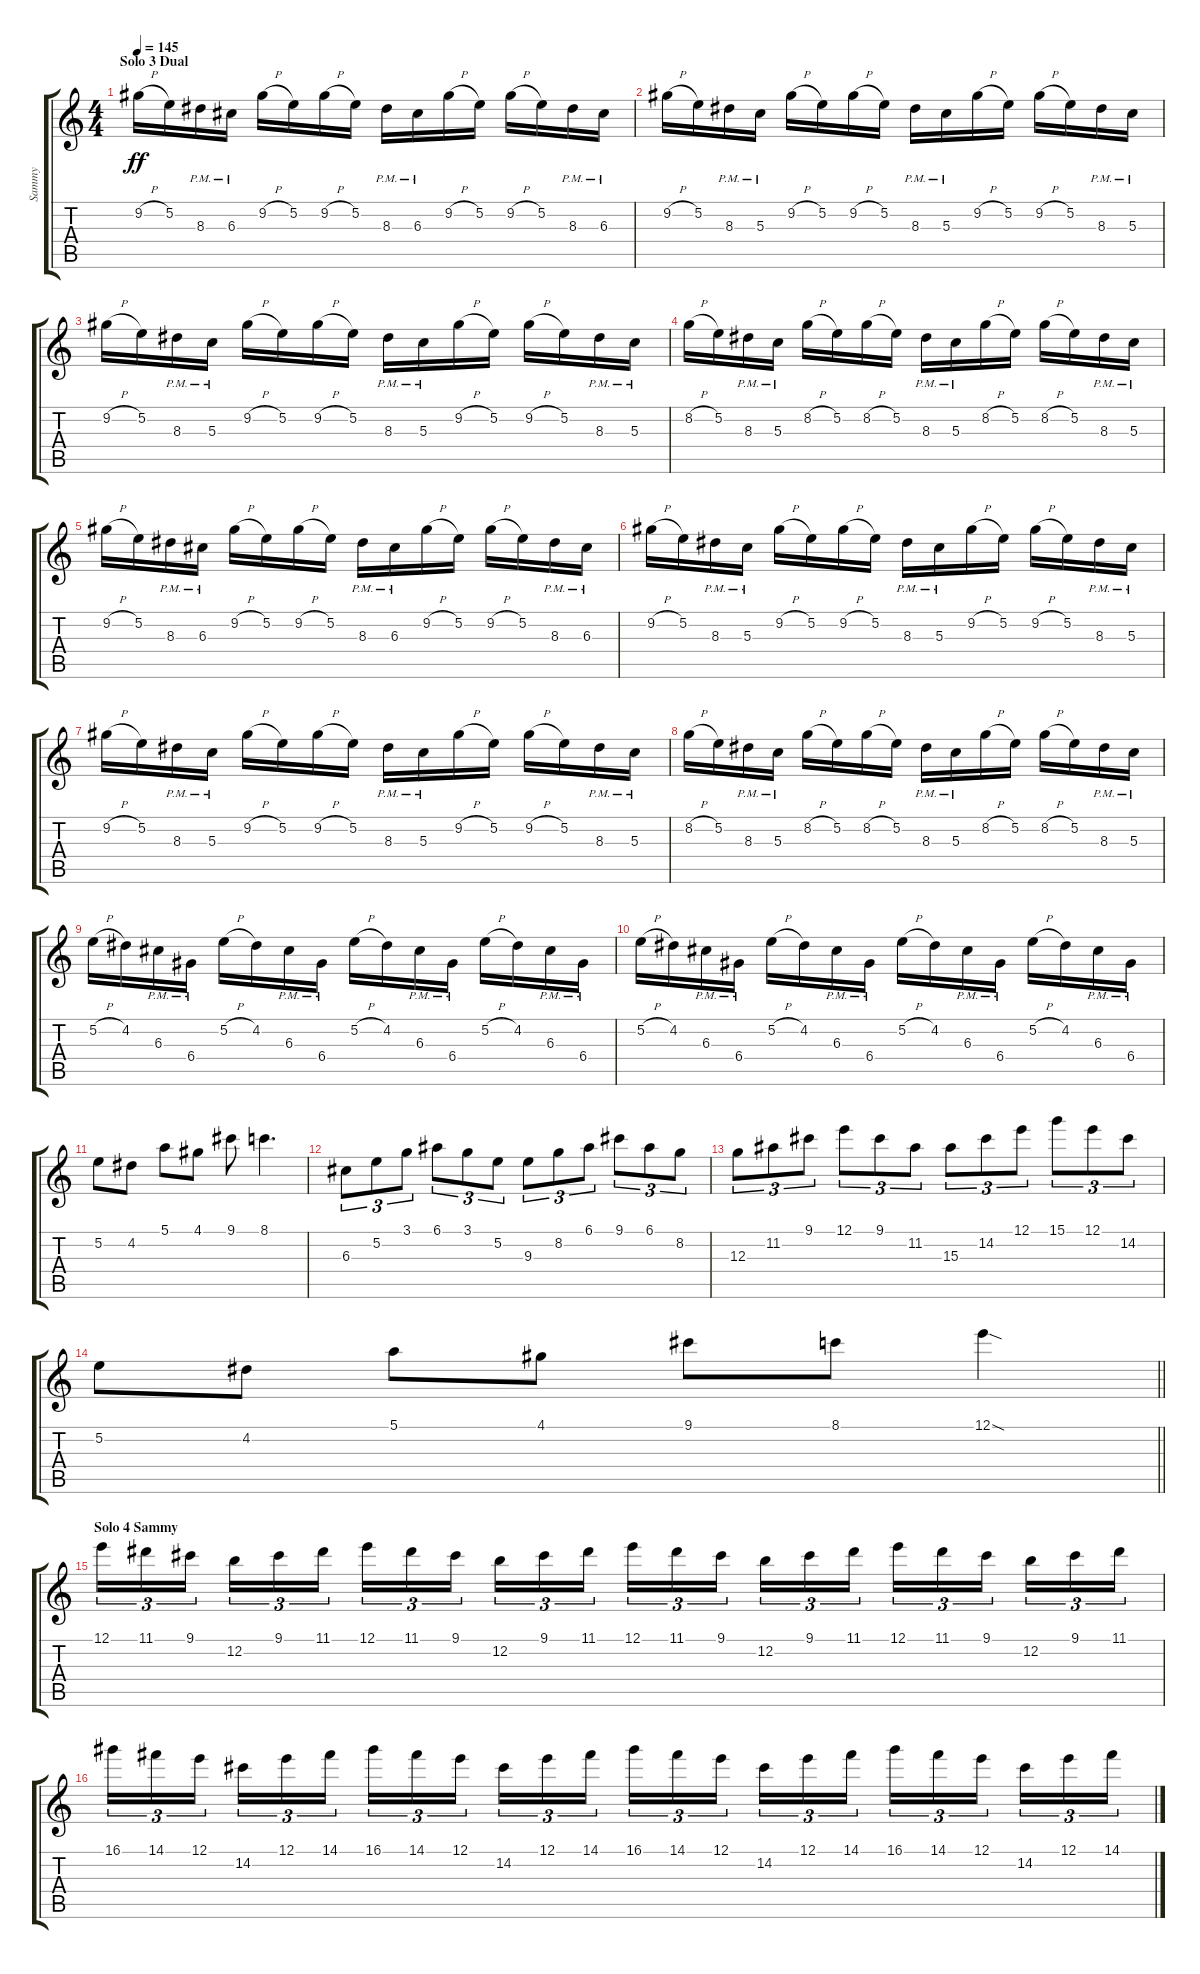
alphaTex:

\track ("Sammy" "Sammy") {instrument distortionguitar}
\staff {score tabs}
\tuning (E4 B3 G3 D3 A2 E2) {hide}
\ts (4 4)
\section ("" "Solo 3 Dual")
\tempo 145
\clef g2
\ks c
9.2{h}.16{dy ff} 5.2.16 8.3{pm}.16 6.3{pm}.16 9.2{h}.16 5.2.16 9.2{h}.16 5.2.16 8.3{pm}.16 6.3{pm}.16 9.2{h}.16 5.2.16 9.2{h}.16 5.2.16 8.3{pm}.16 6.3{pm}.16 |
9.2{h}.16 5.2.16 8.3{pm}.16 5.3{pm}.16 9.2{h}.16 5.2.16 9.2{h}.16 5.2.16 8.3{pm}.16 5.3{pm}.16 9.2{h}.16 5.2.16 9.2{h}.16 5.2.16 8.3{pm}.16 5.3{pm}.16 |
9.2{h}.16 5.2.16 8.3{pm}.16 5.3{pm}.16 9.2{h}.16 5.2.16 9.2{h}.16 5.2.16 8.3{pm}.16 5.3{pm}.16 9.2{h}.16 5.2.16 9.2{h}.16 5.2.16 8.3{pm}.16 5.3{pm}.16 |
8.2{h}.16 5.2.16 8.3{pm}.16 5.3{pm}.16 8.2{h}.16 5.2.16 8.2{h}.16 5.2.16 8.3{pm}.16 5.3{pm}.16 8.2{h}.16 5.2.16 8.2{h}.16 5.2.16 8.3{pm}.16 5.3{pm}.16 |
9.2{h}.16 5.2.16 8.3{pm}.16 6.3{pm}.16 9.2{h}.16 5.2.16 9.2{h}.16 5.2.16 8.3{pm}.16 6.3{pm}.16 9.2{h}.16 5.2.16 9.2{h}.16 5.2.16 8.3{pm}.16 6.3{pm}.16 |
9.2{h}.16 5.2.16 8.3{pm}.16 5.3{pm}.16 9.2{h}.16 5.2.16 9.2{h}.16 5.2.16 8.3{pm}.16 5.3{pm}.16 9.2{h}.16 5.2.16 9.2{h}.16 5.2.16 8.3{pm}.16 5.3{pm}.16 |
9.2{h}.16 5.2.16 8.3{pm}.16 5.3{pm}.16 9.2{h}.16 5.2.16 9.2{h}.16 5.2.16 8.3{pm}.16 5.3{pm}.16 9.2{h}.16 5.2.16 9.2{h}.16 5.2.16 8.3{pm}.16 5.3{pm}.16 |
8.2{h}.16 5.2.16 8.3{pm}.16 5.3{pm}.16 8.2{h}.16 5.2.16 8.2{h}.16 5.2.16 8.3{pm}.16 5.3{pm}.16 8.2{h}.16 5.2.16 8.2{h}.16 5.2.16 8.3{pm}.16 5.3{pm}.16 |
5.2{h}.16 4.2.16 6.3{pm}.16 6.4{pm}.16 5.2{h}.16 4.2.16 6.3{pm}.16 6.4{pm}.16 5.2{h}.16 4.2.16 6.3{pm}.16 6.4{pm}.16 5.2{h}.16 4.2.16 6.3{pm}.16 6.4{pm}.16 |
5.2{h}.16 4.2.16 6.3{pm}.16 6.4{pm}.16 5.2{h}.16 4.2.16 6.3{pm}.16 6.4{pm}.16 5.2{h}.16 4.2.16 6.3{pm}.16 6.4{pm}.16 5.2{h}.16 4.2.16 6.3{pm}.16 6.4{pm}.16 |
5.2.8 4.2.8 5.1.8 4.1.8 9.1.8 8.1.4{d} |
6.3.8{tu (3 2)} 5.2.8{tu (3 2)} 3.1.8{tu (3 2)} 6.1.8{tu (3 2)} 3.1.8{tu (3 2)} 5.2.8{tu (3 2)} 9.3.8{tu (3 2)} 8.2.8{tu (3 2)} 6.1.8{tu (3 2)} 9.1.8{tu (3 2)} 6.1.8{tu (3 2)} 8.2.8{tu (3 2)} |
12.3.8{tu (3 2)} 11.2.8{tu (3 2)} 9.1.8{tu (3 2)} 12.1.8{tu (3 2)} 9.1.8{tu (3 2)} 11.2.8{tu (3 2)} 15.3.8{tu (3 2)} 14.2.8{tu (3 2)} 12.1.8{tu (3 2)} 15.1.8{tu (3 2)} 12.1.8{tu (3 2)} 14.2.8{tu (3 2)} |
\barLineRight lightlight
5.2.8 4.2.8 5.1.8 4.1.8 9.1.8 8.1.8 12.1{sod}.4 |
\section ("" "Solo 4 Sammy")
12.1.16{tu (3 2)} 11.1.16{tu (3 2)} 9.1.16{tu (3 2) beam splitsecondary} 12.2.16{tu (3 2)} 9.1.16{tu (3 2)} 11.1.16{tu (3 2)} 12.1.16{tu (3 2)} 11.1.16{tu (3 2)} 9.1.16{tu (3 2) beam splitsecondary} 12.2.16{tu (3 2)} 9.1.16{tu (3 2)} 11.1.16{tu (3 2)} 12.1.16{tu (3 2)} 11.1.16{tu (3 2)} 9.1.16{tu (3 2) beam splitsecondary} 12.2.16{tu (3 2)} 9.1.16{tu (3 2)} 11.1.16{tu (3 2)} 12.1.16{tu (3 2)} 11.1.16{tu (3 2)} 9.1.16{tu (3 2) beam splitsecondary} 12.2.16{tu (3 2)} 9.1.16{tu (3 2)} 11.1.16{tu (3 2)} |
16.1.16{tu (3 2)} 14.1.16{tu (3 2)} 12.1.16{tu (3 2) beam splitsecondary} 14.2.16{tu (3 2)} 12.1.16{tu (3 2)} 14.1.16{tu (3 2)} 16.1.16{tu (3 2)} 14.1.16{tu (3 2)} 12.1.16{tu (3 2) beam splitsecondary} 14.2.16{tu (3 2)} 12.1.16{tu (3 2)} 14.1.16{tu (3 2)} 16.1.16{tu (3 2)} 14.1.16{tu (3 2)} 12.1.16{tu (3 2) beam splitsecondary} 14.2.16{tu (3 2)} 12.1.16{tu (3 2)} 14.1.16{tu (3 2)} 16.1.16{tu (3 2)} 14.1.16{tu (3 2)} 12.1.16{tu (3 2) beam splitsecondary} 14.2.16{tu (3 2)} 12.1.16{tu (3 2)} 14.1.16{tu (3 2)}
